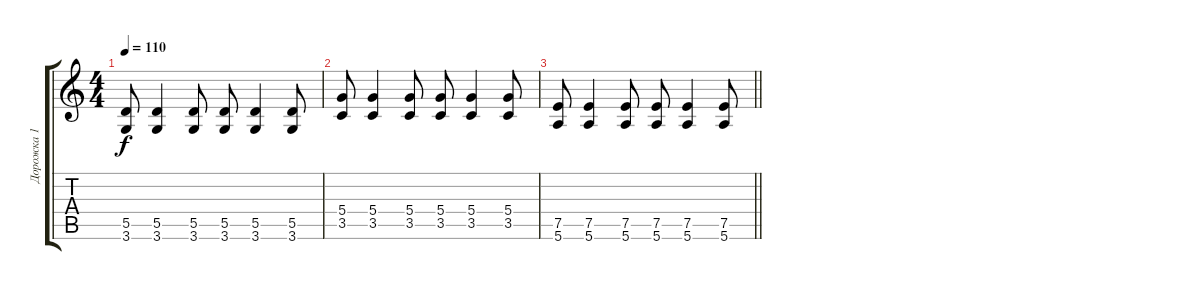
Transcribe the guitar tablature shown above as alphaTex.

\track ("Дорожка 1" "Дорожка 1") {instrument overdrivenguitar}
\staff {score tabs}
\tuning (E4 B3 G3 D3 A2 E2) {hide}
\ts (4 4)
\tempo 110
\clef g2
\ks c
(5.5 3.6).8{dy f} (5.5 3.6).4 (5.5 3.6).8 (5.5 3.6).8 (5.5 3.6).4 (5.5 3.6).8 |
(5.4 3.5).8 (5.4 3.5).4 (5.4 3.5).8 (5.4 3.5).8 (5.4 3.5).4 (5.4 3.5).8 |
\barLineRight lightlight
(7.5 5.6).8 (7.5 5.6).4 (7.5 5.6).8 (7.5 5.6).8 (7.5 5.6).4 (7.5 5.6).8
